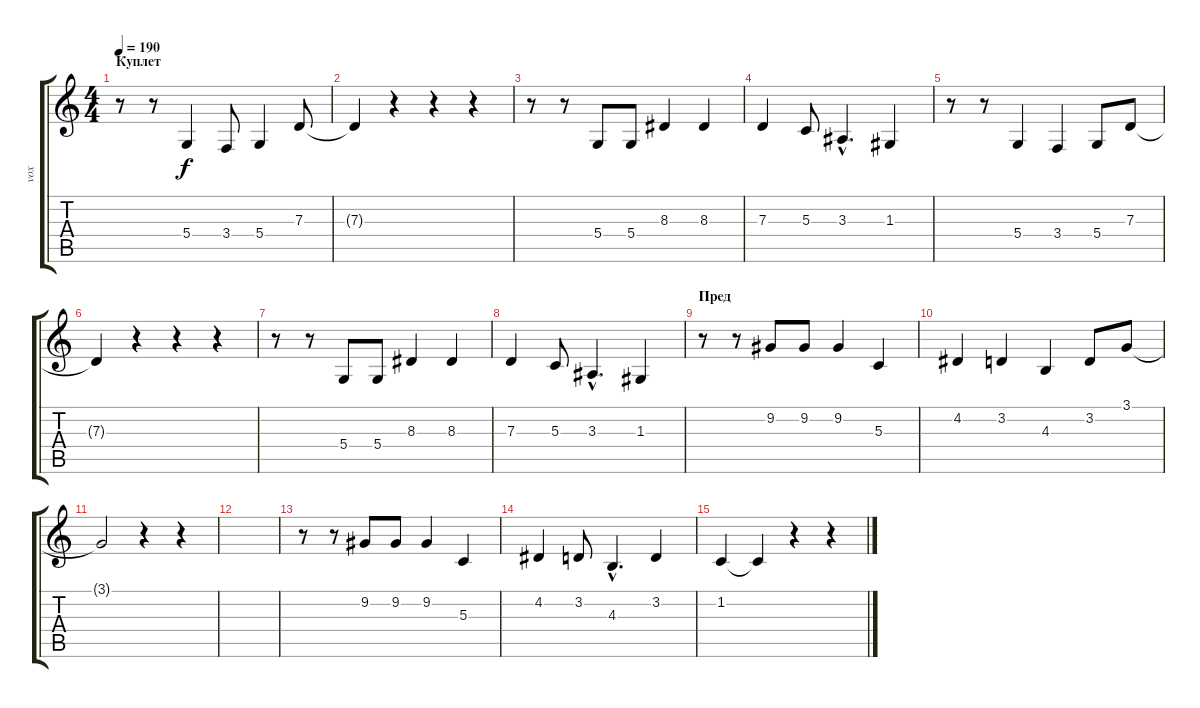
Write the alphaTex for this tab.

\track ("vox" "vox") {instrument lead8bassandlead}
\staff {score tabs}
\tuning (E4 B3 G3 D3 A2 E2) {hide}
\ts (4 4)
\section ("" "Куплет")
\tempo 190
\clef g2
\ks c
r.8{dy f} r.8 5.4.4 3.4.8 5.4.4 7.3.8 |
7.3{t}.4 r.4 r.4 r.4 |
r.8 r.8 5.4.8 5.4.8 8.3.4 8.3.4 |
7.3.4 5.3.8 3.3{hac}.4{d} 1.3.4 |
r.8 r.8 5.4.4 3.4.4 5.4.8 7.3.8 |
7.3{t}.4 r.4 r.4 r.4 |
r.8 r.8 5.4.8 5.4.8 8.3.4 8.3.4 |
7.3.4 5.3.8 3.3{hac}.4{d} 1.3.4 |
\section ("" "Пред")
r.8 r.8 9.2.8 9.2.8 9.2.4 5.3.4 |
4.2.4 3.2.4 4.3.4 3.2.8 3.1.8 |
3.1{t}.2 r.4 r.4 |
|
r.8 r.8 9.2.8 9.2.8 9.2.4 5.3.4 |
4.2.4 3.2.8 4.3{hac}.4{d} 3.2.4 |
1.2.4 1.2{t}.4 r.4 r.4
